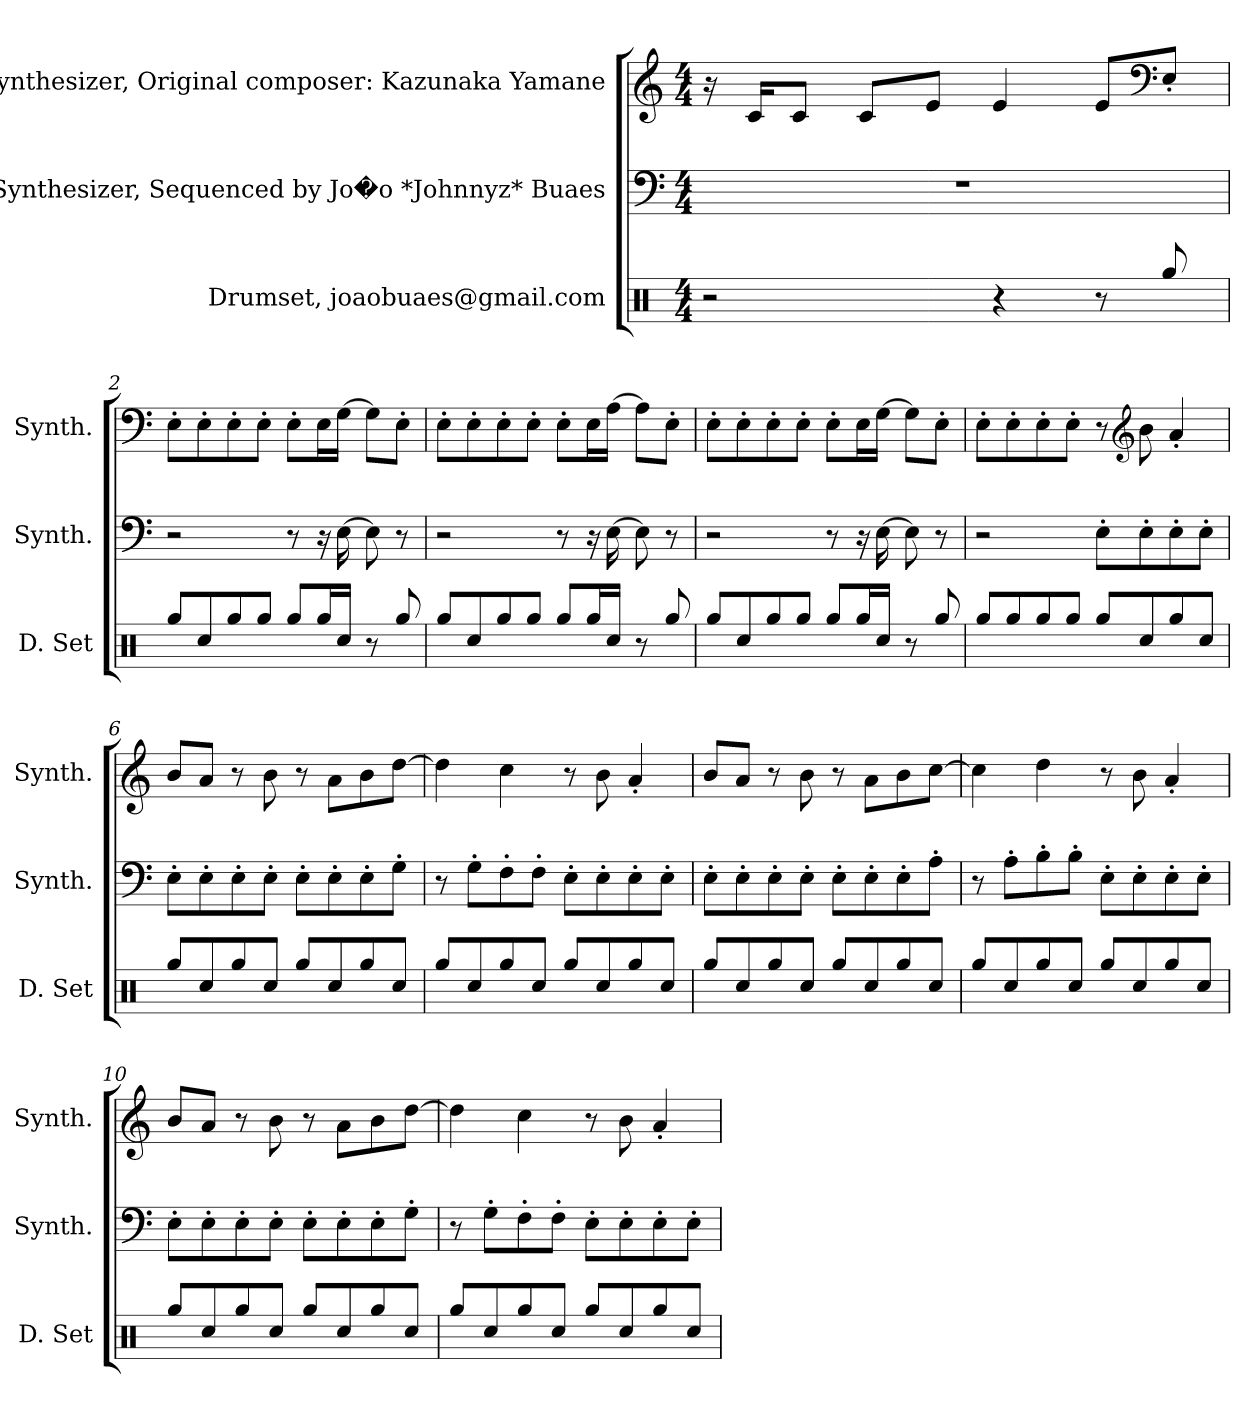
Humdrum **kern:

**kern	**kern	**kern
*part3	*part2	*part1
*staff3	*staff2	*staff1
*I"Drumset, joaobuaes@gmail.com	*I"Square Synthesizer, Sequenced by Jo�o *Johnnyz* Buaes	*I"Square Synthesizer, Original composer: Kazunaka Yamane
*I'D. Set	*I'Synth.	*I'Synth.
*clefX	*clefF4	*clefG2
*k[]	*k[]	*k[]
*M4/4	*M4/4	*M4/4
*MM160	*MM160	*MM160
=1	=1	=1
2r	1r	16r
.	.	16c/KL
.	.	8c/J
.	.	8c/L
.	.	8e/J
4r	.	4e/
8r	.	8e/L
*	*	*clefF4
8Rgg/	.	8E'/J
!!LO:LB:g=z
=2	=2	=2
8Rgg/L	2r	8E'\L
8Rcc/	.	8E'\
8Rgg/	.	8E'\
8Rgg/J	.	8E'\J
8Rgg/L	8r	8E'\L
16Rgg/L	16r	16E\L
16Rcc/JJ	[16E\	[16G\JJ
8r	8E\]	8G\L]
8Rgg/	8r	8E'\J
=3	=3	=3
8Rgg/L	2r	8E'\L
8Rcc/	.	8E'\
8Rgg/	.	8E'\
8Rgg/J	.	8E'\J
8Rgg/L	8r	8E'\L
16Rgg/L	16r	16E\L
16Rcc/JJ	[16E\	[16A\JJ
8r	8E\]	8A\L]
8Rgg/	8r	8E'\J
=4	=4	=4
8Rgg/L	2r	8E'\L
8Rcc/	.	8E'\
8Rgg/	.	8E'\
8Rgg/J	.	8E'\J
8Rgg/L	8r	8E'\L
16Rgg/L	16r	16E\L
16Rcc/JJ	[16E\	[16G\JJ
8r	8E\]	8G\L]
8Rgg/	8r	8E'\J
=5	=5	=5
8Rgg/L	2r	8E'\L
8Rgg/	.	8E'\
8Rgg/	.	8E'\
8Rgg/J	.	8E'\J
8Rgg/L	8E'\L	8r
*	*	*clefG2
8Rcc/	8E'\	8b\
8Rgg/	8E'\	4a'/
8Rcc/J	8E'\J	.
!!LO:LB:g=z
=6	=6	=6
8Rgg/L	8E'\L	8b/L
8Rcc/	8E'\	8a/J
8Rgg/	8E'\	8r
8Rcc/J	8E'\J	8b\
8Rgg/L	8E'\L	8r
8Rcc/	8E'\	8a\L
8Rgg/	8E'\	8b\
8Rcc/J	8G'\J	[8dd\J
=7	=7	=7
8Rgg/L	8r	4dd\]
8Rcc/	8G'\L	.
8Rgg/	8F'\	4cc\
8Rcc/J	8F'\J	.
8Rgg/L	8E'\L	8r
8Rcc/	8E'\	8b\
8Rgg/	8E'\	4a'/
8Rcc/J	8E'\J	.
=8	=8	=8
8Rgg/L	8E'\L	8b/L
8Rcc/	8E'\	8a/J
8Rgg/	8E'\	8r
8Rcc/J	8E'\J	8b\
8Rgg/L	8E'\L	8r
8Rcc/	8E'\	8a\L
8Rgg/	8E'\	8b\
8Rcc/J	8A'\J	[8cc\J
=9	=9	=9
8Rgg/L	8r	4cc\]
8Rcc/	8A'\L	.
8Rgg/	8B'\	4dd\
8Rcc/J	8B'\J	.
8Rgg/L	8E'\L	8r
8Rcc/	8E'\	8b\
8Rgg/	8E'\	4a'/
8Rcc/J	8E'\J	.
=10	=10	=10
8Rgg/L	8E'\L	8b/L
8Rcc/	8E'\	8a/J
8Rgg/	8E'\	8r
8Rcc/J	8E'\J	8b\
8Rgg/L	8E'\L	8r
8Rcc/	8E'\	8a\L
8Rgg/	8E'\	8b\
8Rcc/J	8G'\J	[8dd\J
!!LO:LB:g=z
=11	=11	=11
8Rgg/L	8r	4dd\]
8Rcc/	8G'\L	.
8Rgg/	8F'\	4cc\
8Rcc/J	8F'\J	.
8Rgg/L	8E'\L	8r
8Rcc/	8E'\	8b\
8Rgg/	8E'\	4a'/
8Rcc/J	8E'\J	.
=	=	=
*-	*-	*-
